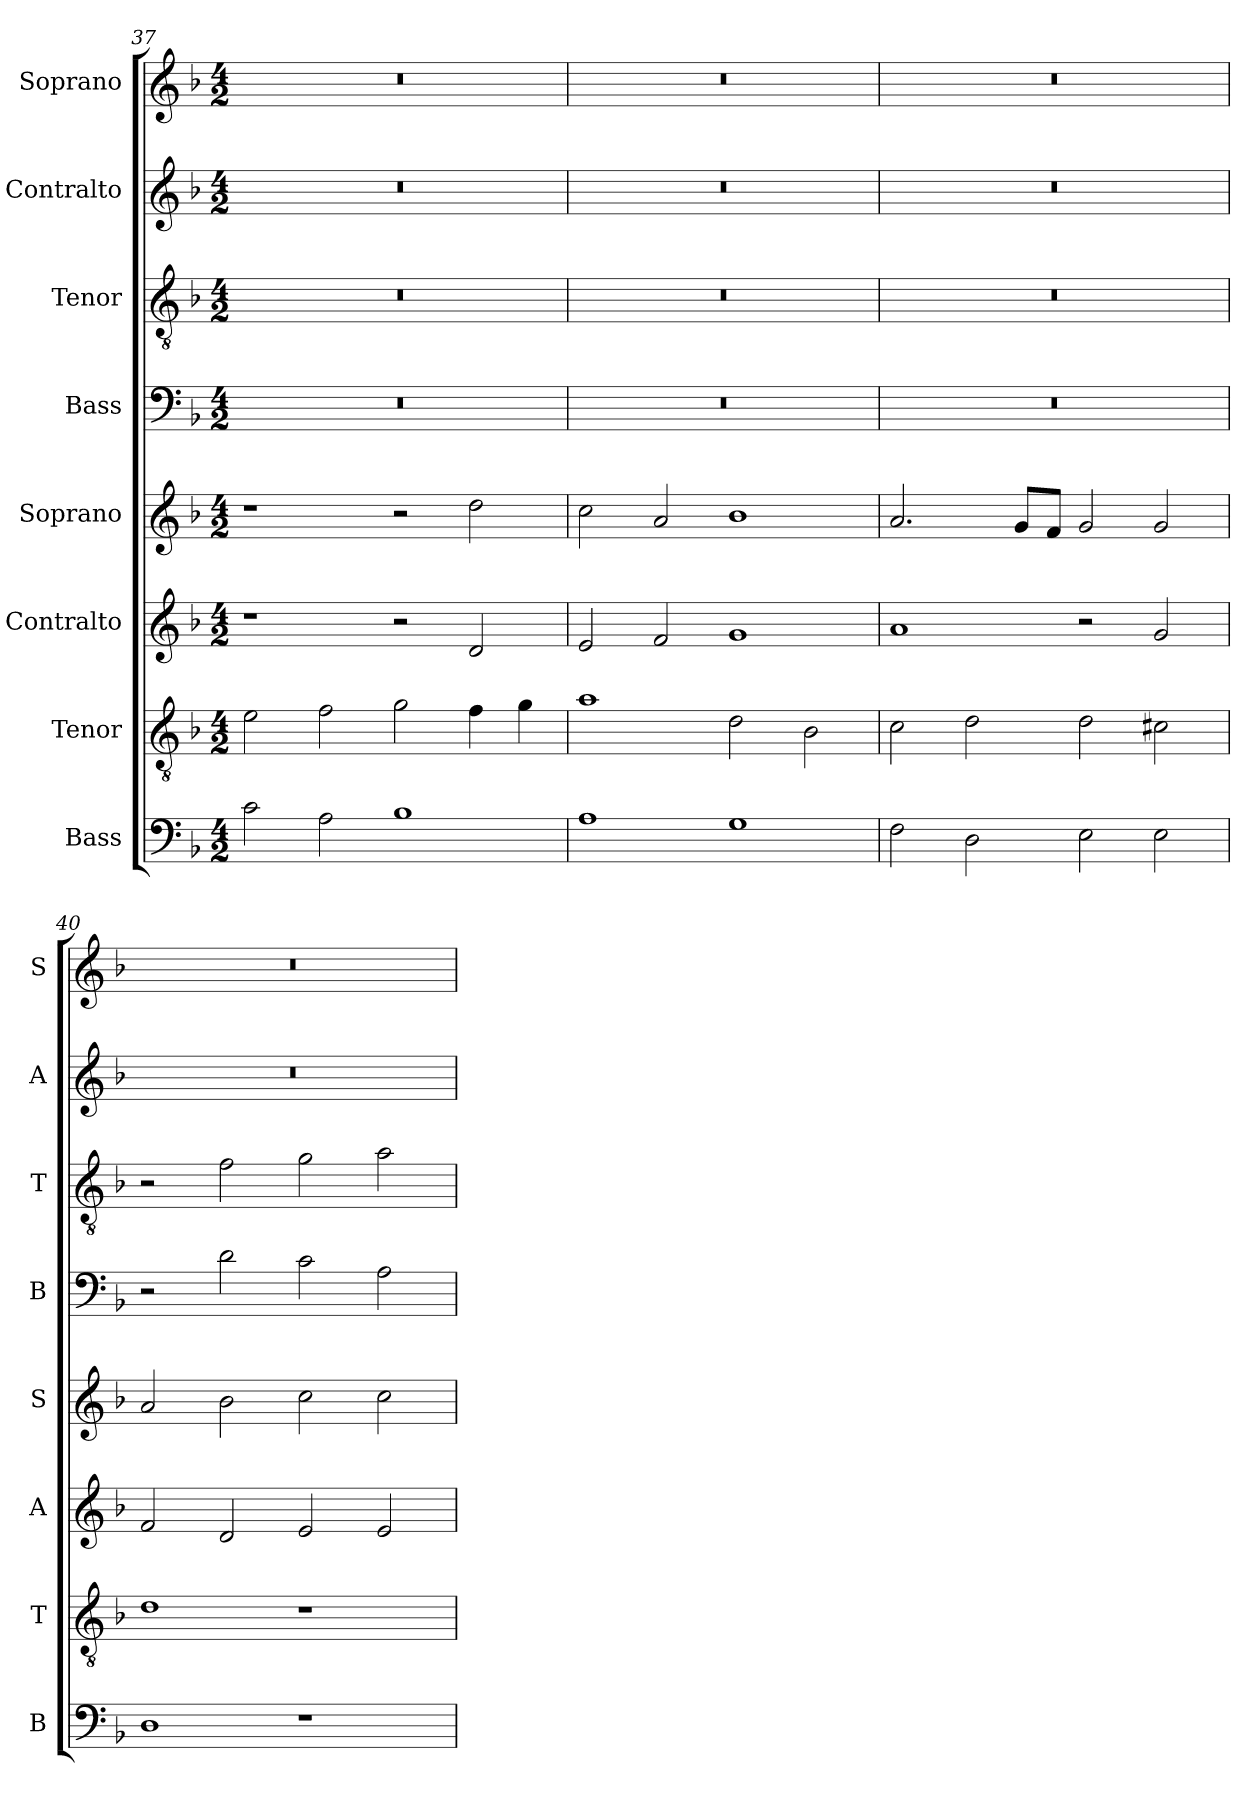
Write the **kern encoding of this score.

**kern	**kern	**kern	**kern	**kern	**kern	**kern	**kern
*part8	*part7	*part6	*part5	*part4	*part3	*part2	*part1
*staff8	*staff7	*staff6	*staff5	*staff4	*staff3	*staff2	*staff1
*I"Bass	*I"Tenor	*I"Contralto	*I"Soprano	*I"Bass	*I"Tenor	*I"Contralto	*I"Soprano
*I'B	*I'T	*I'A	*I'S	*I'B	*I'T	*I'A	*I'S
*clefF4	*clefGv2	*clefG2	*clefG2	*clefF4	*clefGv2	*clefG2	*clefG2
*k[b-]	*k[b-]	*k[b-]	*k[b-]	*k[b-]	*k[b-]	*k[b-]	*k[b-]
*G:dor	*G:dor	*G:dor	*G:dor	*G:dor	*G:dor	*G:dor	*G:dor
*M4/2	*M4/2	*M4/2	*M4/2	*M4/2	*M4/2	*M4/2	*M4/2
=37	=37	=37	=37	=37	=37	=37	=37
2c	2e	1r	1r	0r	0r	0r	0r
2A	2f	.	.	.	.	.	.
1B-	2g	2r	2r	.	.	.	.
.	4f	2d	2dd	.	.	.	.
.	4g	.	.	.	.	.	.
=38	=38	=38	=38	=38	=38	=38	=38
1A	1a	2e	2cc	0r	0r	0r	0r
.	.	2f	2a	.	.	.	.
1G	2d	1g	1b-	.	.	.	.
.	2B-	.	.	.	.	.	.
=39	=39	=39	=39	=39	=39	=39	=39
2F	2c	1a	2.a	0r	0r	0r	0r
2D	2d	.	.	.	.	.	.
.	.	.	8g/L	.	.	.	.
.	.	.	8f/J	.	.	.	.
2E	2d	2r	2g	.	.	.	.
2E	2c#X	2g	2g	.	.	.	.
=40	=40	=40	=40	=40	=40	=40	=40
1D	1d	2f	2a	2r	2r	0r	0r
.	.	2d	2b-	2d	2f	.	.
1r	1r	2e	2cc	2c	2g	.	.
.	.	2e	2cc	2A	2a	.	.
=	=	=	=	=	=	=	=
*-	*-	*-	*-	*-	*-	*-	*-
